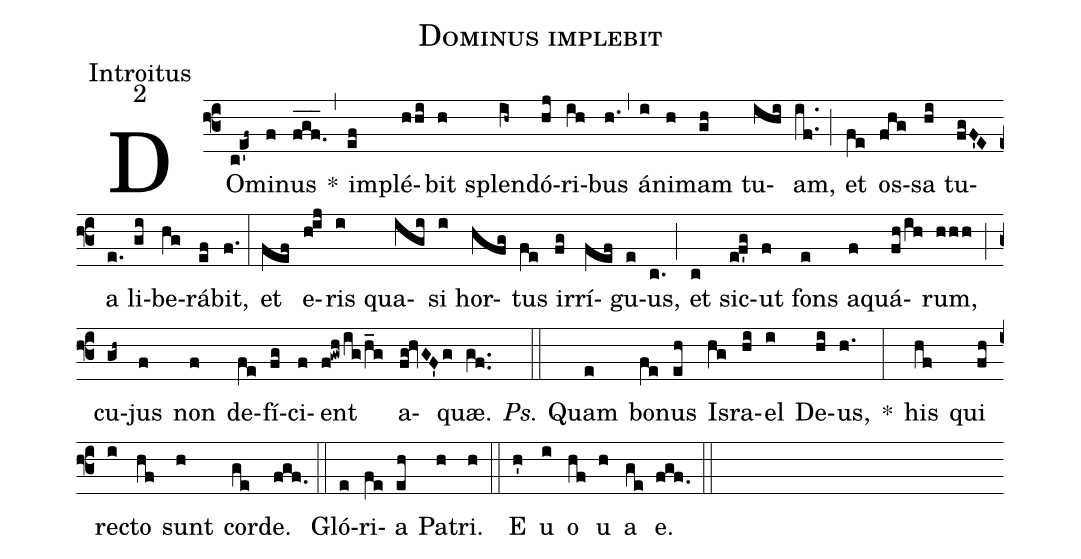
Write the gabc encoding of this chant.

name: Dominus implebit;
office-part: Introitus;
mode: 2;
%%
(f3) DO(c!e'f~)mi(f)nus(f_g_f._) *(,) im(ef)plé(hhi)bit(h) splen(ih~)dó(hj)ri(ih)bus(h.) (,) á(i)ni(h)mam(gh) tu(ihi)am,(if..) (;) et(fe) os(fhg)sa(hi) tu(fgF'E)a(e.) li(gi)be(hg)rá(ef)bit,(f.) (:)
et(fef) e(h!ij)ris(i) qua(igi)si(i) hor(hfg)tus(fe) ir(fg)rí(fef)gu(e)us,(c.) (;) et(c) sic(e!f'g)ut(f) fons(e) a(f)quá(fh/ih)rum,(hhh) (;) cu(gh~)jus(f) non(f) de(fe)fí(fg)ci(f)ent(f!gwh/ig/h_g) a(fg!hvGF'g)quæ.(gf..) (::)
<i>Ps.</i> Quam(e) bo(fe)nus(eh) Is(hg)ra(hi)el(i) De(hi)us,(h.) *(:)
his(hf) qui(fh) rec(i)to(hf) sunt(h) cor(ge)de.(fgf.) (::)
Gló(e)ri(fe)a(eh) Pa(h)tri.(h) (::)
<eu>E(h') u(i) o(hf) u(h) a(ge) e.</eu>(fgf.) (::)
